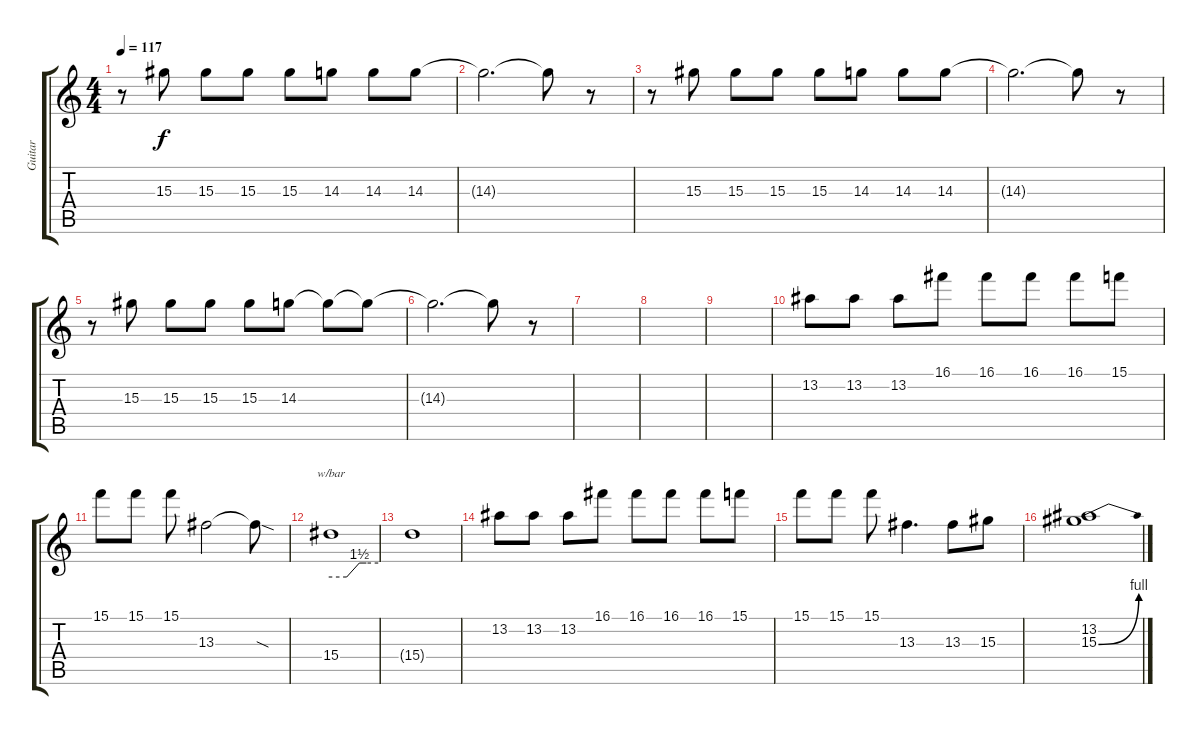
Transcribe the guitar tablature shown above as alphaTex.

\track ("Guitar" "Guitar") {instrument overdrivenguitar}
\staff {score tabs}
\tuning (D4 A3 F3 C3 G2 C2) {hide}
\ts (4 4)
\tempo 117
\clef g2
\ks c
r.8{dy f} 15.3.8 15.3.8 15.3.8 15.3.8 14.3.8 14.3.8 14.3.8 |
14.3{t}.2{d} 14.3{t}.8 r.8 |
r.8 15.3.8 15.3.8 15.3.8 15.3.8 14.3.8 14.3.8 14.3.8 |
14.3{t}.2{d} 14.3{t}.8 r.8 |
r.8 15.3.8 15.3.8 15.3.8 15.3.8 14.3.8 14.3{t}.8{volume 7} 14.3{t}.8 |
14.3{t}.2{d} 14.3{t}.8{volume 7} r.8 |
|
|
|
13.2.8{volume 8} 13.2.8 13.2.8 16.1.8 16.1.8 16.1.8 16.1.8 15.1.8 |
15.1.8 15.1.8 15.1.8 13.3.2 13.3{sod t}.8 |
15.4.1{tbe (custom default 0 0 20 0 36 6 45 6 60 6)} |
15.4{t}.1 |
13.2.8{volume 8} 13.2.8 13.2.8 16.1.8 16.1.8 16.1.8 16.1.8 15.1.8 |
15.1.8 15.1.8 15.1.8 13.3.4{d} 13.3.8 15.3.8 |
(13.2 15.3{be (bend 0 0 60 4)}).1{volume 6}
